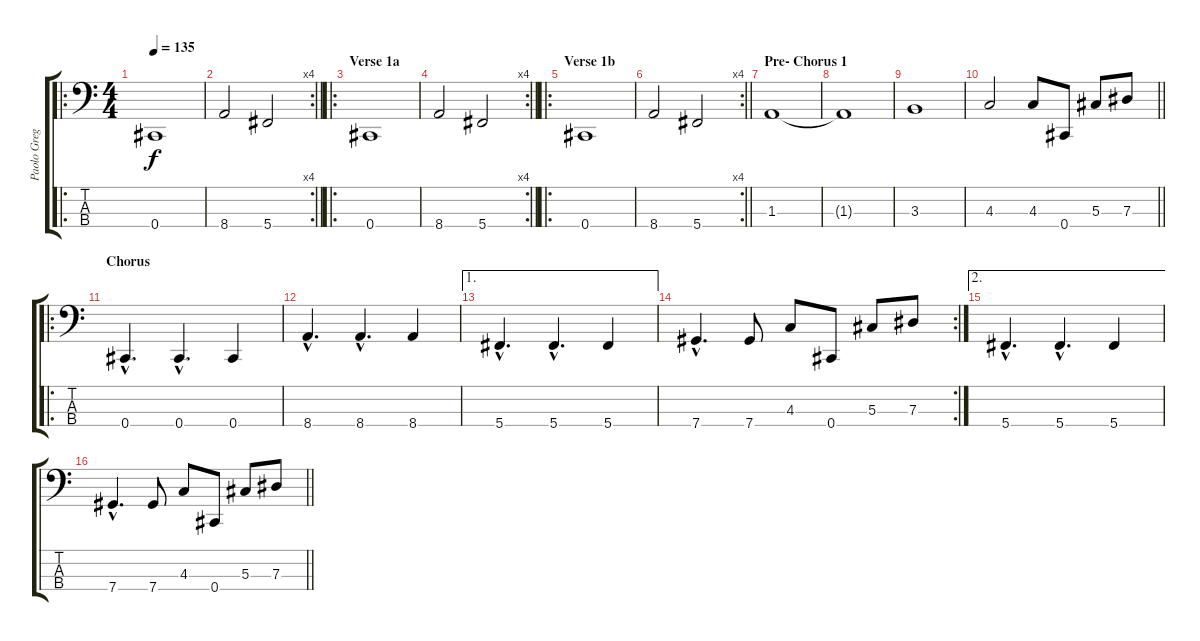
\track ("Paolo Gregoletto" "Paolo Greg") {instrument electricbassfinger}
\staff {score tabs}
\tuning (Gb2 Db2 Ab1 Db1) {hide}
\ro
\ts (4 4)
\tempo 135
\clef f4
\ks c
0.4.1{dy f instrument electricbassfinger} |
\rc 4
\barLineRight lightlight
8.4.2 5.4.2 |
\ro
\section ("" "Verse 1a")
0.4.1 |
\rc 4
\barLineRight lightlight
8.4.2 5.4.2 |
\ro
\section ("" "Verse 1b")
0.4.1 |
\rc 4
\barLineRight lightlight
8.4.2 5.4.2 |
\section ("" "Pre- Chorus 1")
1.3.1 |
1.3{t}.1 |
3.3.1 |
\barLineRight lightlight
4.3.2 4.3.8 0.4.8 5.3.8 7.3.8 |
\ro
\section ("" "Chorus")
0.4{hac}.4{d} 0.4{hac}.4{d} 0.4.4 |
8.4{hac}.4{d} 8.4{hac}.4{d} 8.4.4 |
\ae 1
5.4{hac}.4{d} 5.4{hac}.4{d} 5.4.4 |
\rc 2
7.4{hac}.4{d} 7.4.8 4.3.8 0.4.8 5.3.8 7.3.8 |
\ae 2
5.4{hac}.4{d} 5.4{hac}.4{d} 5.4.4 |
\barLineRight lightlight
7.4{hac}.4{d} 7.4.8 4.3.8 0.4.8 5.3.8 7.3.8
